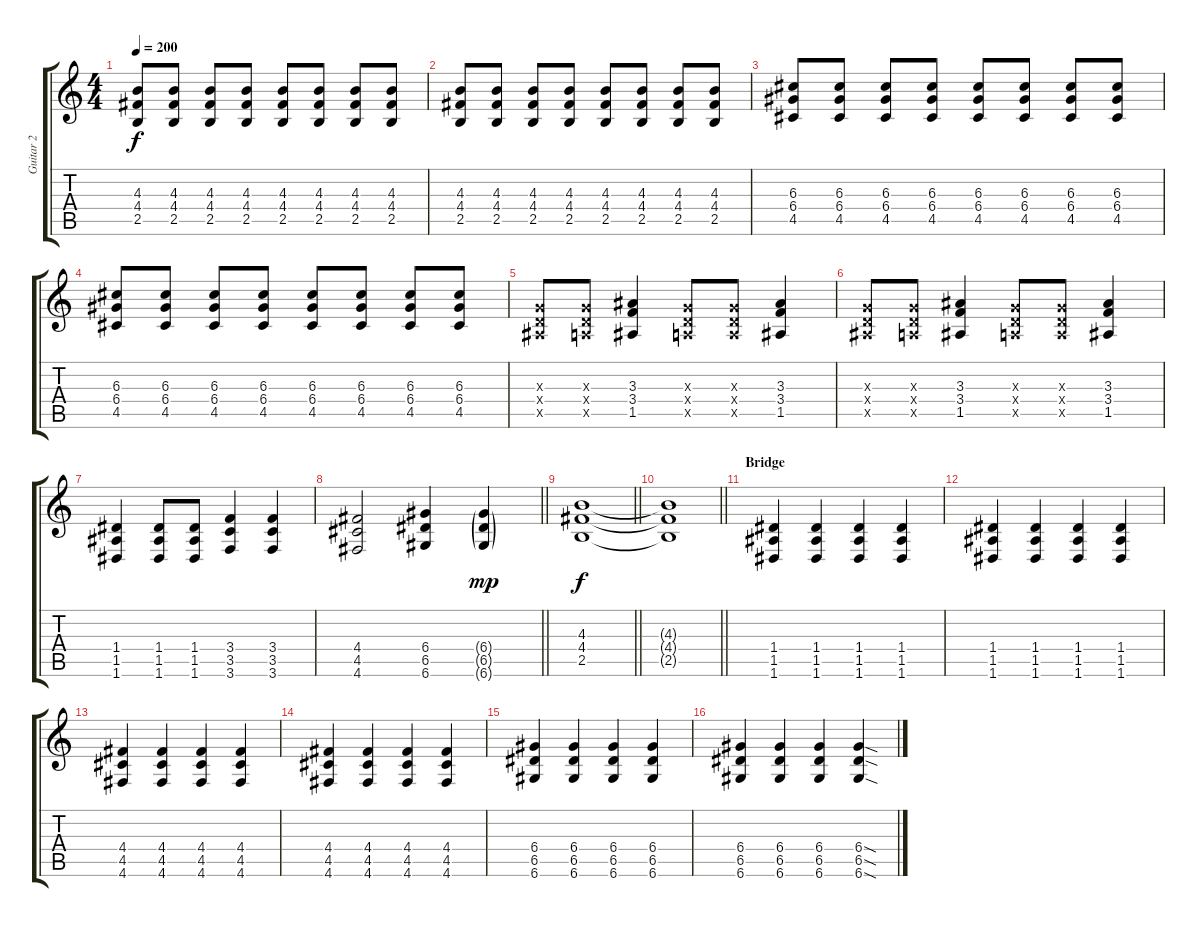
\track ("Guitar 2" "Guitar 2") {instrument distortionguitar}
\staff {score tabs}
\tuning (E4 B3 G3 D3 A2 D2) {hide}
\ts (4 4)
\tempo 200
\clef g2
\ks c
(4.3 4.4 2.5).8{dy f} (4.3 4.4 2.5).8 (4.3 4.4 2.5).8 (4.3 4.4 2.5).8 (4.3 4.4 2.5).8 (4.3 4.4 2.5).8 (4.3 4.4 2.5).8 (4.3 4.4 2.5).8 |
(4.3 4.4 2.5).8 (4.3 4.4 2.5).8 (4.3 4.4 2.5).8 (4.3 4.4 2.5).8 (4.3 4.4 2.5).8 (4.3 4.4 2.5).8 (4.3 4.4 2.5).8 (4.3 4.4 2.5).8 |
(6.3 6.4 4.5).8 (6.3 6.4 4.5).8 (6.3 6.4 4.5).8 (6.3 6.4 4.5).8 (6.3 6.4 4.5).8 (6.3 6.4 4.5).8 (6.3 6.4 4.5).8 (6.3 6.4 4.5).8 |
(6.3 6.4 4.5).8 (6.3 6.4 4.5).8 (6.3 6.4 4.5).8 (6.3 6.4 4.5).8 (6.3 6.4 4.5).8 (6.3 6.4 4.5).8 (6.3 6.4 4.5).8 (6.3 6.4 4.5).8 |
(0.3{x} 0.4{x} 1.5{x}).8 (0.3{x} 0.4{x} 0.5{x}).8 (3.3 3.4 1.5).4 (0.3{x} 0.4{x} 0.5{x}).8 (0.3{x} 0.4{x} 0.5{x}).8 (3.3 3.4 1.5).4 |
(0.3{x} 0.4{x} 1.5{x}).8 (0.3{x} 0.4{x} 0.5{x}).8 (3.3 3.4 1.5).4 (0.3{x} 0.4{x} 0.5{x}).8 (0.3{x} 0.4{x} 0.5{x}).8 (3.3 3.4 1.5).4 |
(1.4 1.5 1.6).4 (1.4 1.5 1.6).8 (1.4 1.5 1.6).8 (3.4 3.5 3.6).4 (3.4 3.5 3.6).4 |
\barLineRight lightlight
(4.4 4.5 4.6).2 (6.4 6.5 6.6).4 (6.4{g} 6.5{g} 6.6{g}).4{dy mp} |
\barLineRight lightlight
(4.3 4.4 2.5).1{dy f} |
\barLineRight lightlight
(4.3{t} 4.4{t} 2.5{t}).1 |
\section ("" "Bridge")
(1.4 1.5 1.6).4 (1.4 1.5 1.6).4 (1.4 1.5 1.6).4 (1.4 1.5 1.6).4 |
(1.4 1.5 1.6).4 (1.4 1.5 1.6).4 (1.4 1.5 1.6).4 (1.4 1.5 1.6).4 |
(4.4 4.5 4.6).4 (4.4 4.5 4.6).4 (4.4 4.5 4.6).4 (4.4 4.5 4.6).4 |
(4.4 4.5 4.6).4 (4.4 4.5 4.6).4 (4.4 4.5 4.6).4 (4.4 4.5 4.6).4 |
(6.4 6.5 6.6).4 (6.4 6.5 6.6).4 (6.4 6.5 6.6).4 (6.4 6.5 6.6).4 |
(6.4 6.5 6.6).4 (6.4 6.5 6.6).4 (6.4 6.5 6.6).4 (6.4{sod} 6.5{sod} 6.6{sod}).4
